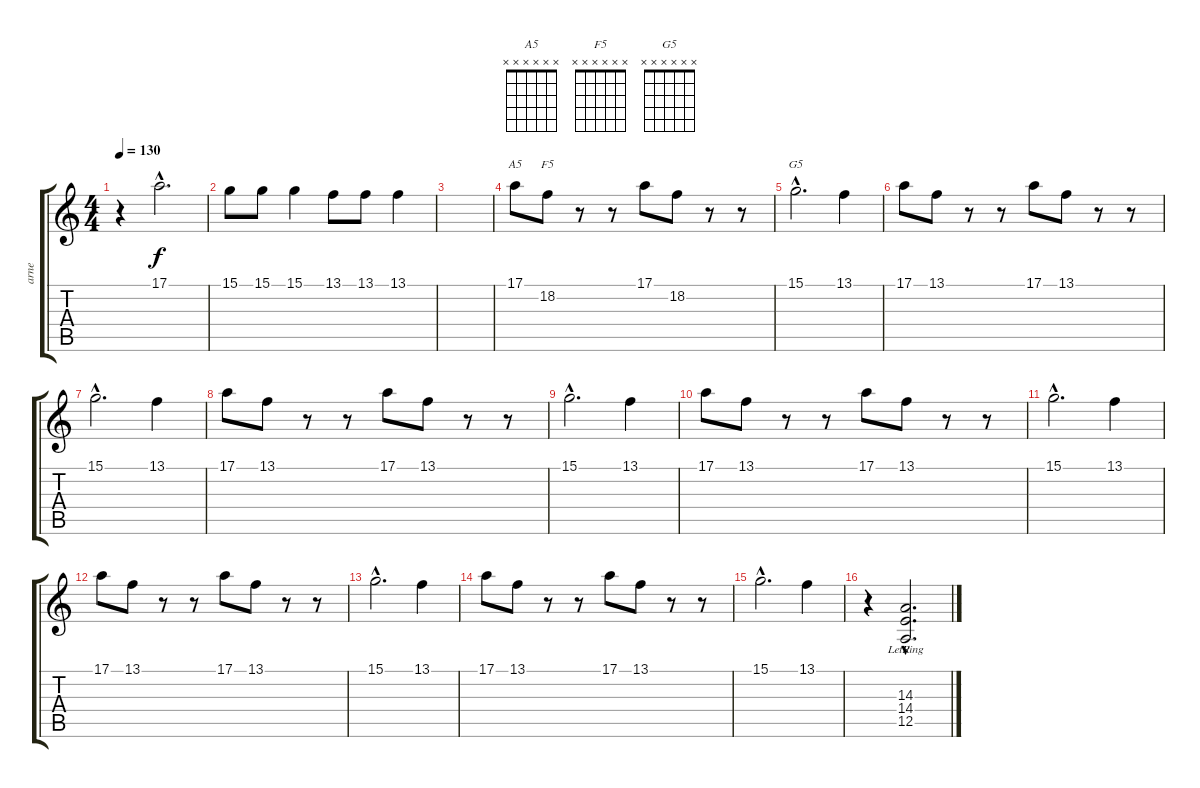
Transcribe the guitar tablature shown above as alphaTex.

\track ("arne" "arne") {instrument rockorgan}
\staff {score tabs}
\tuning (E4 B3 G3 D3 A2 E2) {hide}
\chord ("A5" x x x x x x) {firstfret 0}
\chord ("F5" x x x x x x) {firstfret 0}
\chord ("G5" x x x x x x) {firstfret 0}
\ts (4 4)
\tempo 130
\clef g2
\ks c
r.4{dy f} 17.1{hac}.2{d} |
15.1.8 15.1.8 15.1.4 13.1.8 13.1.8 13.1.4 |
|
17.1.8{ch "A5"} 18.2.8{ch "F5"} r.8 r.8 17.1.8 18.2.8 r.8 r.8 |
15.1{hac}.2{d ch "G5"} 13.1.4 |
17.1.8 13.1.8 r.8 r.8 17.1.8 13.1.8 r.8 r.8 |
15.1{hac}.2{d} 13.1.4 |
17.1.8 13.1.8 r.8 r.8 17.1.8 13.1.8 r.8 r.8 |
15.1{hac}.2{d} 13.1.4 |
17.1.8 13.1.8 r.8 r.8 17.1.8 13.1.8 r.8 r.8 |
15.1{hac}.2{d} 13.1.4 |
17.1.8 13.1.8 r.8 r.8 17.1.8 13.1.8 r.8 r.8 |
15.1{hac}.2{d} 13.1.4 |
17.1.8 13.1.8 r.8 r.8 17.1.8 13.1.8 r.8 r.8 |
15.1{hac}.2{d} 13.1.4 |
r.4 (14.3{hac} 14.4{hac} 12.5{hac lr}).2{d}
